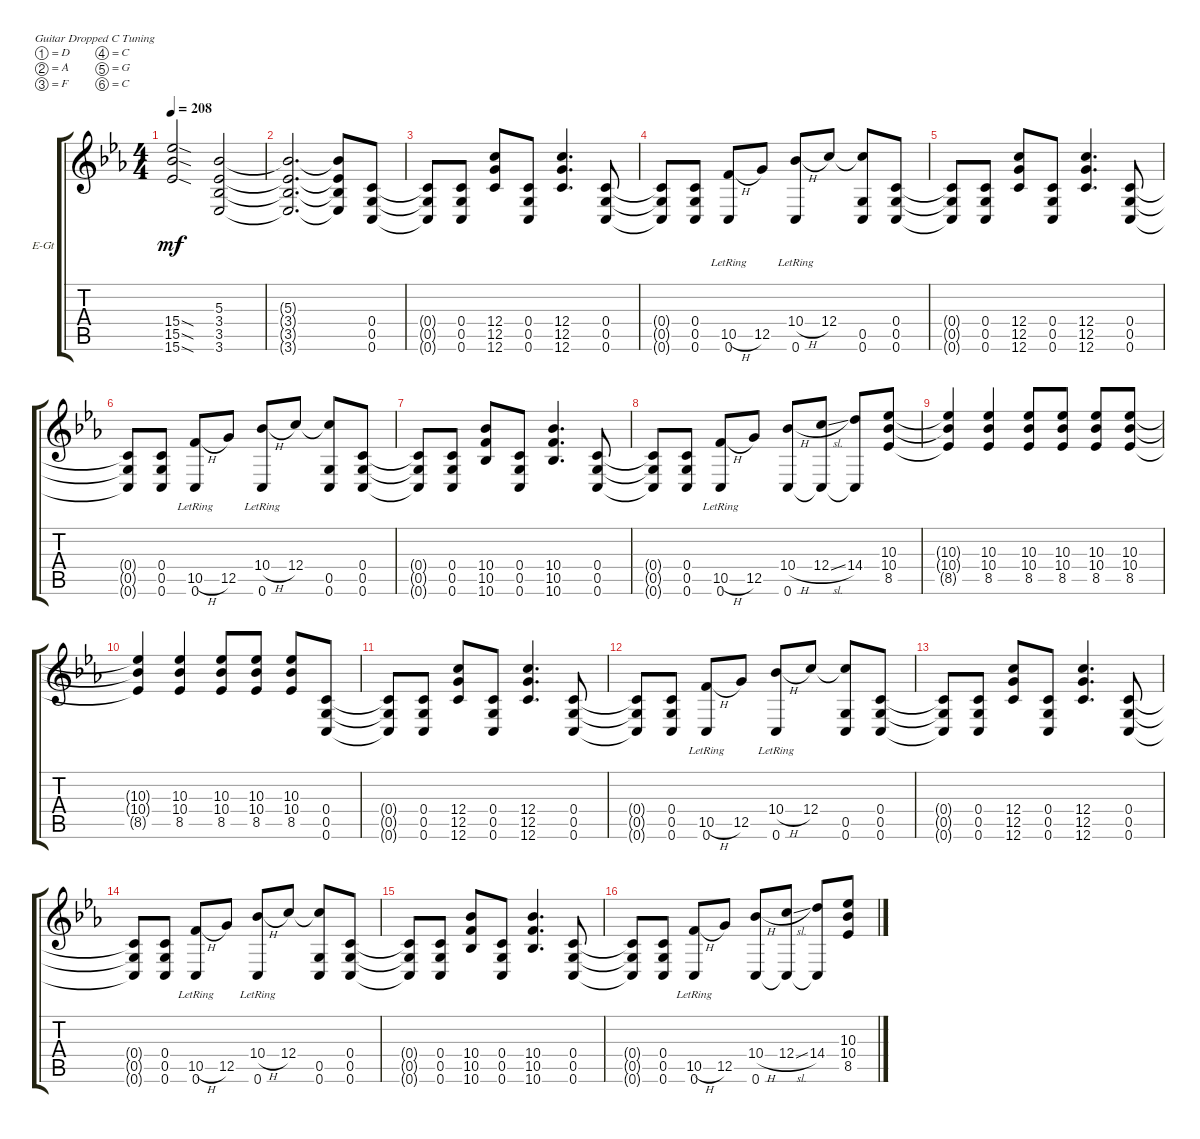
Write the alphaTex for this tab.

\defaultSystemsLayout 4
\bracketExtendMode groupsimilarinstruments
\firstSystemTrackNameOrientation horizontal
\otherSystemsTrackNameOrientation horizontal
\track ("Electric Guitar" "E-Gt") {instrument overdrivenguitar}
\staff {score tabs}
\tuning (D4 A3 F3 C3 G2 C2)
\ts (4 4)
\tempo 208
\clef g2
\ks eb
(15.4{sod t} 15.5{sod t} 15.6{sod t}).2{dy mf} (5.3 3.4 3.5 3.6).2 |
(5.3{t} 3.4{t} 3.5{t} 3.6{t}).2{d} (5.3{t} 3.4{t} 3.5{t} 3.6{t}).8 (0.4 0.5 0.6).8 |
(0.4{t} 0.5{t} 0.6{t}).8 (0.4 0.5 0.6).8 (12.4 12.5 12.6).8 (0.4 0.5 0.6).8 (12.4 12.5 12.6).4{d} (0.4 0.5 0.6).8 |
(0.4{t} 0.5{t} 0.6{t}).8 (0.4 0.5 0.6).8 (10.5{h} 0.6{lr}).8 12.5.8 (10.4{h} 0.6{lr}).8 12.4.8 (12.4{t} 0.5 0.6).8 (0.4 0.5 0.6).8 |
(0.4{t} 0.5{t} 0.6{t}).8 (0.4 0.5 0.6).8 (12.4 12.5 12.6).8 (0.4 0.5 0.6).8 (12.4 12.5 12.6).4{d} (0.4 0.5 0.6).8 |
(0.4{t} 0.5{t} 0.6{t}).8 (0.4 0.5 0.6).8 (10.5{h} 0.6{lr}).8 12.5.8 (10.4{h} 0.6{lr}).8 12.4.8 (12.4{t} 0.5 0.6).8 (0.4 0.5 0.6).8 |
(0.4{t} 0.5{t} 0.6{t}).8 (0.4 0.5 0.6).8 (10.4 10.5 10.6).8 (0.4 0.5 0.6).8 (10.4 10.5 10.6).4{d} (0.4 0.5 0.6).8 |
(0.4{t} 0.5{t} 0.6{t}).8 (0.4 0.5 0.6).8 (10.5{h} 0.6{lr}).8 12.5.8 (10.4{h} 0.6).8 (12.4{sl} 0.6{t}).8 (14.4 0.6{t}).8 (10.3 10.4 8.5).8 |
(10.3{t} 10.4{t} 8.5{t}).4 (10.3 10.4 8.5).4 (10.3 10.4 8.5).8 (10.3 10.4 8.5).8 (10.3 10.4 8.5).8 (10.3 10.4 8.5).8 |
(10.3{t} 10.4{t} 8.5{t}).4 (10.3 10.4 8.5).4 (10.3 10.4 8.5).8 (10.3 10.4 8.5).8 (10.3 10.4 8.5).8 (0.4 0.5 0.6).8 |
(0.4{t} 0.5{t} 0.6{t}).8 (0.4 0.5 0.6).8 (12.4 12.5 12.6).8 (0.4 0.5 0.6).8 (12.4 12.5 12.6).4{d} (0.4 0.5 0.6).8 |
(0.4{t} 0.5{t} 0.6{t}).8 (0.4 0.5 0.6).8 (10.5{h} 0.6{lr}).8 12.5.8 (10.4{h} 0.6{lr}).8 12.4.8 (12.4{t} 0.5 0.6).8 (0.4 0.5 0.6).8 |
(0.4{t} 0.5{t} 0.6{t}).8 (0.4 0.5 0.6).8 (12.4 12.5 12.6).8 (0.4 0.5 0.6).8 (12.4 12.5 12.6).4{d} (0.4 0.5 0.6).8 |
(0.4{t} 0.5{t} 0.6{t}).8 (0.4 0.5 0.6).8 (10.5{h} 0.6{lr}).8 12.5.8 (10.4{h} 0.6{lr}).8 12.4.8 (12.4{t} 0.5 0.6).8 (0.4 0.5 0.6).8 |
(0.4{t} 0.5{t} 0.6{t}).8 (0.4 0.5 0.6).8 (10.4 10.5 10.6).8 (0.4 0.5 0.6).8 (10.4 10.5 10.6).4{d} (0.4 0.5 0.6).8 |
(0.4{t} 0.5{t} 0.6{t}).8 (0.4 0.5 0.6).8 (10.5{h} 0.6{lr}).8 12.5.8 (10.4{h} 0.6).8 (12.4{sl} 0.6{t}).8 (14.4 0.6{t}).8 (10.3 10.4 8.5).8
